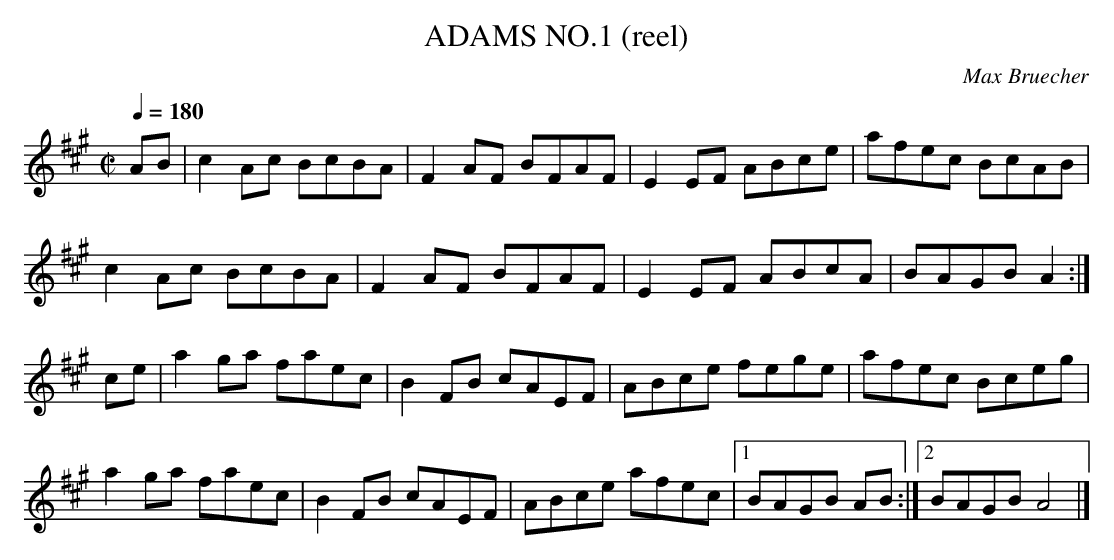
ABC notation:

X:1
T:ADAMS NO.1 (reel)
C:Max Bruecher
Q:1/4=180
M:C|
L:1/8
K:A
AB|c2Ac BcBA|F2AF BFAF|E2EF ABce|afec BcAB |
c2Ac BcBA |F2AF BFAF |E2EF ABcA |BAGB A2 :|
ce|a2ga faec |B2FB cAEF |ABce fege |afec Bceg |
a2ga faec |B2FB cAEF |ABce afec |1 BAGB AB :|\
[2 BAGB A4|]
